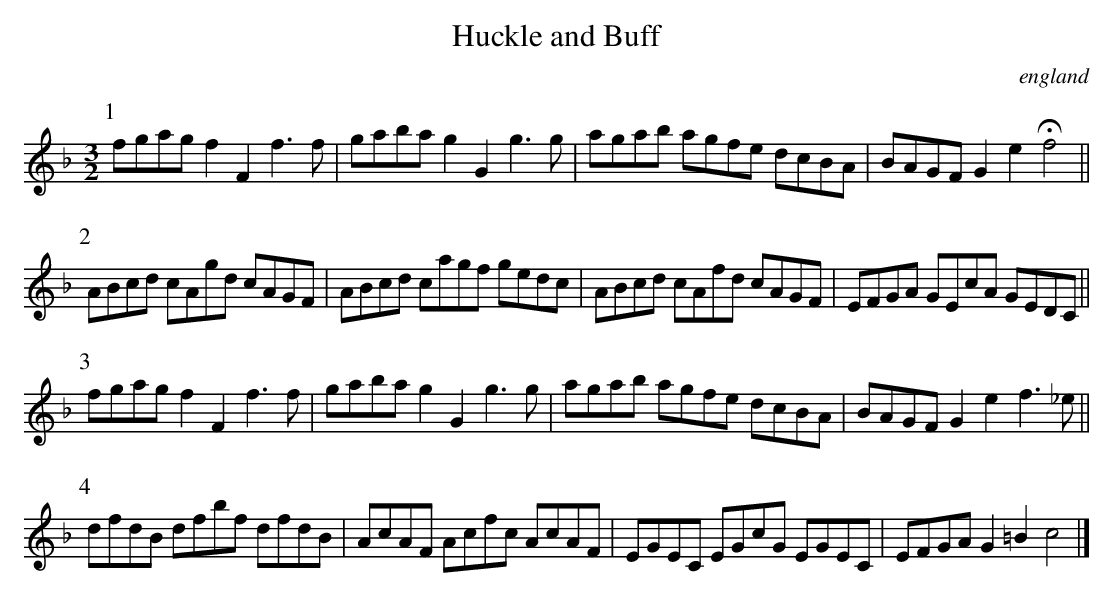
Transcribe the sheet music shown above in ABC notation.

X:1
T:Huckle and Buff
O:england
M:3/2
L:1/8
K:F
P:1
fgag f2 F2 f3 f | gaba g2 G2 g3 g | agab agfe dcBA | BAGF G2 e2 Hf4  ||
P:2
ABcd cAgd  cAGF | ABcd cagf  gedc | ABcd cAfd cAGF | EFGA GEcA GEDC  ||
P:3
fgag f2 F2 f3 f | gaba g2 G2 g3 g | agab agfe dcBA | BAGF G2 e2 f3 _e||
P:4
dfdB dfbf  dfdB | AcAF Acfc  AcAF | EGEC EGcG EGEC | EFGA G2 =B2 c4  |]
